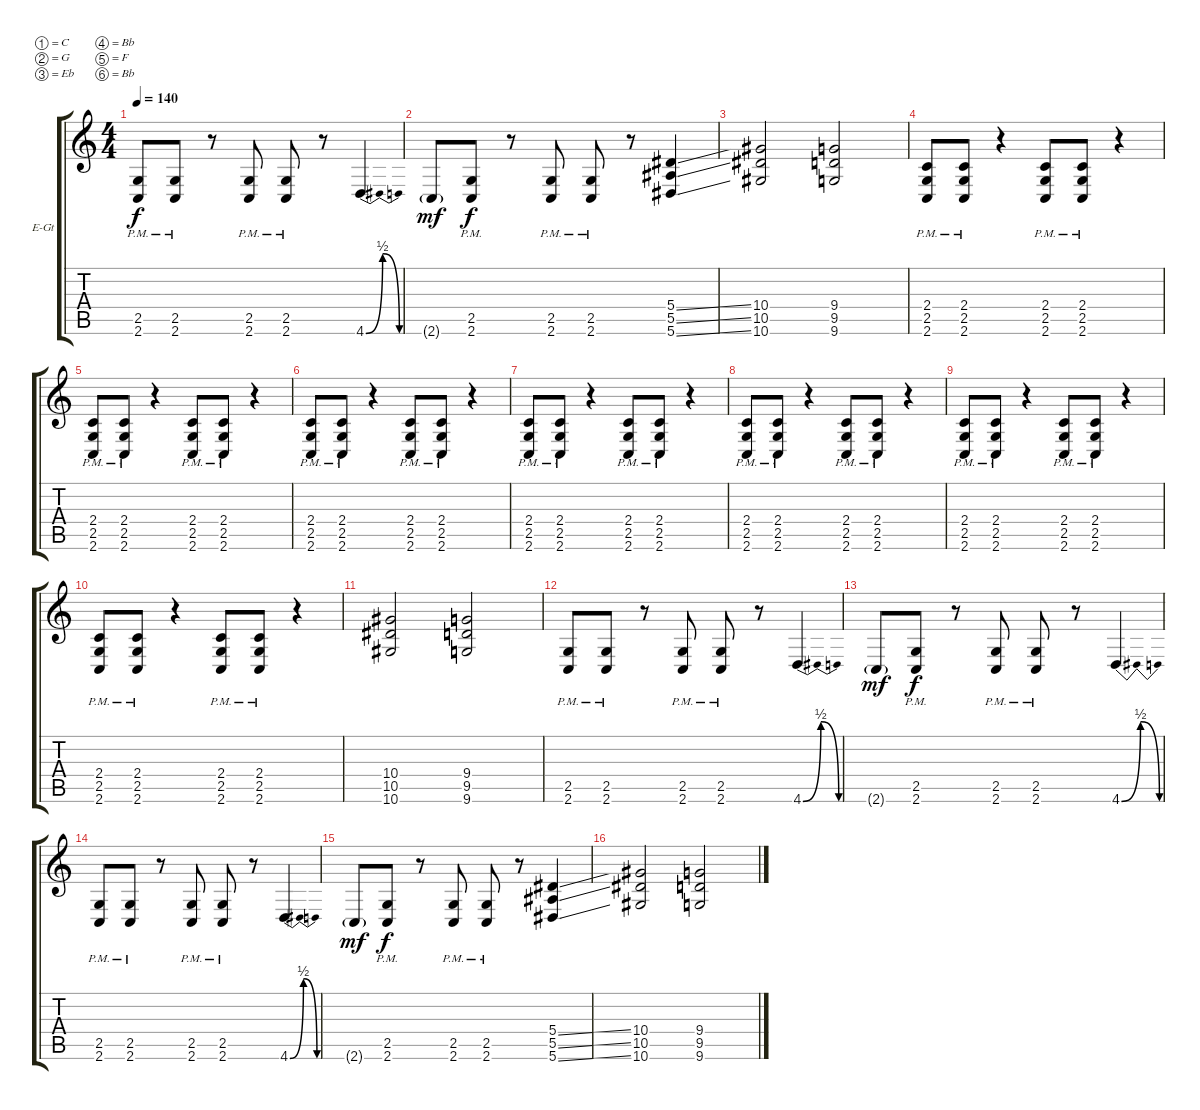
\bracketExtendMode groupsimilarinstruments
\firstSystemTrackNameOrientation horizontal
\otherSystemsTrackNameOrientation horizontal
\track ("Овердрайв" "E-Gt") {instrument distortionguitar}
\staff {score tabs}
\tuning (C4 G3 Eb3 Bb2 F2 Bb1)
\ts (4 4)
\tempo 140
\clef g2
\ks c
(2.5{pm} 2.6).8{dy f} (2.5{pm} 2.6).8 r.8 (2.5{pm} 2.6).8 (2.5{pm} 2.6).8 r.8 4.6{be (bendrelease 0 0 30 2 30 2 60 0)}.4 |
2.6{g}.8{dy mf} (2.5{pm} 2.6).8{dy f} r.8 (2.5{pm} 2.6).8 (2.5{pm} 2.6).8 r.8 (5.4{ss} 5.5{ss} 5.6{ss}).4 |
(10.4 10.5 10.6).2 (9.4 9.5 9.6).2 |
(2.4{pm} 2.5 2.6).8 (2.4{pm} 2.5 2.6).8 r.4 (2.4{pm} 2.5 2.6).8 (2.4{pm} 2.5 2.6).8 r.4 |
(2.4{pm} 2.5 2.6).8 (2.4{pm} 2.5 2.6).8 r.4 (2.4{pm} 2.5 2.6).8 (2.4{pm} 2.5 2.6).8 r.4 |
(2.4{pm} 2.5 2.6).8 (2.4{pm} 2.5 2.6).8 r.4 (2.4{pm} 2.5 2.6).8 (2.4{pm} 2.5 2.6).8 r.4 |
(2.4{pm} 2.5 2.6).8 (2.4{pm} 2.5 2.6).8 r.4 (2.4{pm} 2.5 2.6).8 (2.4{pm} 2.5 2.6).8 r.4 |
(2.4{pm} 2.5 2.6).8 (2.4{pm} 2.5 2.6).8 r.4 (2.4{pm} 2.5 2.6).8 (2.4{pm} 2.5 2.6).8 r.4 |
(2.4{pm} 2.5 2.6).8 (2.4{pm} 2.5 2.6).8 r.4 (2.4{pm} 2.5 2.6).8 (2.4{pm} 2.5 2.6).8 r.4 |
(2.4{pm} 2.5 2.6).8 (2.4{pm} 2.5 2.6).8 r.4 (2.4{pm} 2.5 2.6).8 (2.4{pm} 2.5 2.6).8 r.4 |
(10.4 10.5 10.6).2 (9.4 9.5 9.6).2 |
(2.5{pm} 2.6).8 (2.5{pm} 2.6).8 r.8 (2.5{pm} 2.6).8 (2.5{pm} 2.6).8 r.8 4.6{be (bendrelease 0 0 30 2 30 2 60 0)}.4 |
2.6{g}.8{dy mf} (2.5{pm} 2.6).8{dy f} r.8 (2.5{pm} 2.6).8 (2.5{pm} 2.6).8 r.8 4.6{be (bendrelease 0 0 30 2 30 2 60 0)}.4 |
(2.5{pm} 2.6).8 (2.5{pm} 2.6).8 r.8 (2.5{pm} 2.6).8 (2.5{pm} 2.6).8 r.8 4.6{be (bendrelease 0 0 30 2 30 2 60 0)}.4 |
2.6{g}.8{dy mf} (2.5{pm} 2.6).8{dy f} r.8 (2.5{pm} 2.6).8 (2.5{pm} 2.6).8 r.8 (5.4{ss} 5.5{ss} 5.6{ss}).4 |
(10.4 10.5 10.6).2 (9.4 9.5 9.6).2
